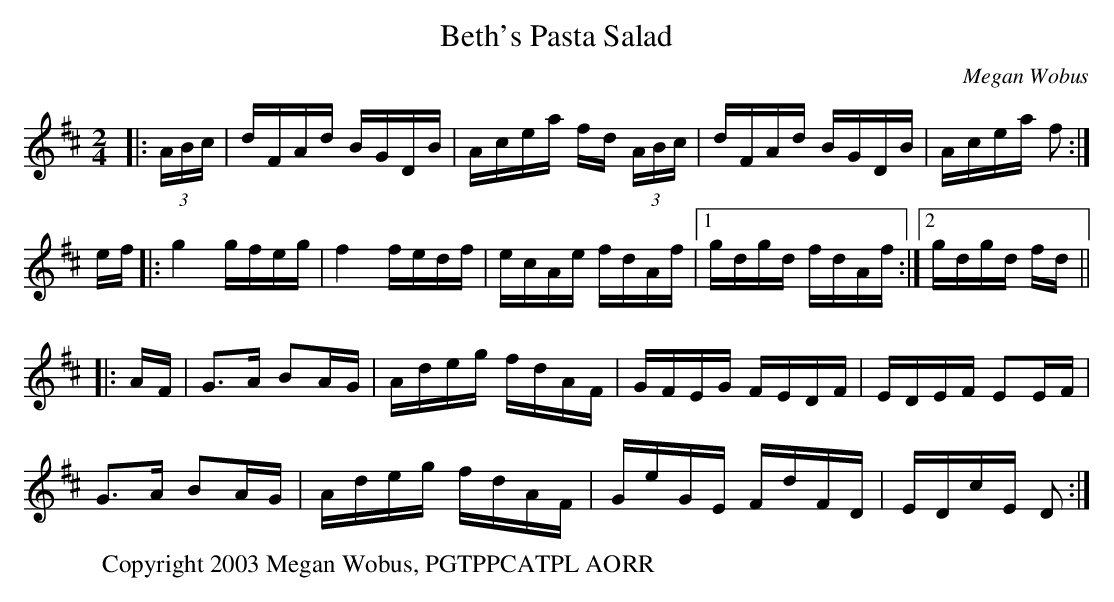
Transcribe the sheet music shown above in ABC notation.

X:1
T:Beth's Pasta Salad
C:Megan Wobus
M:2/4
K:D
|: (3ABc | dFAd BGDB | Acea fd (3ABc | dFAd BGDB | Acea f2 :|
 ef |: g4 gfeg | f4 fedf | ecAe fdAf |[1 gdgd fdAf :|[2 gdgd fd ||
|: AF | G3A B2AG | Adeg fdAF | GFEG FEDF | EDEF E2EF  |
 G3A B2AG | Adeg fdAF | GeGE FdFD | EDC'E D2 :|
W:Copyright 2003 Megan Wobus, PGTPPCATPL AORR
